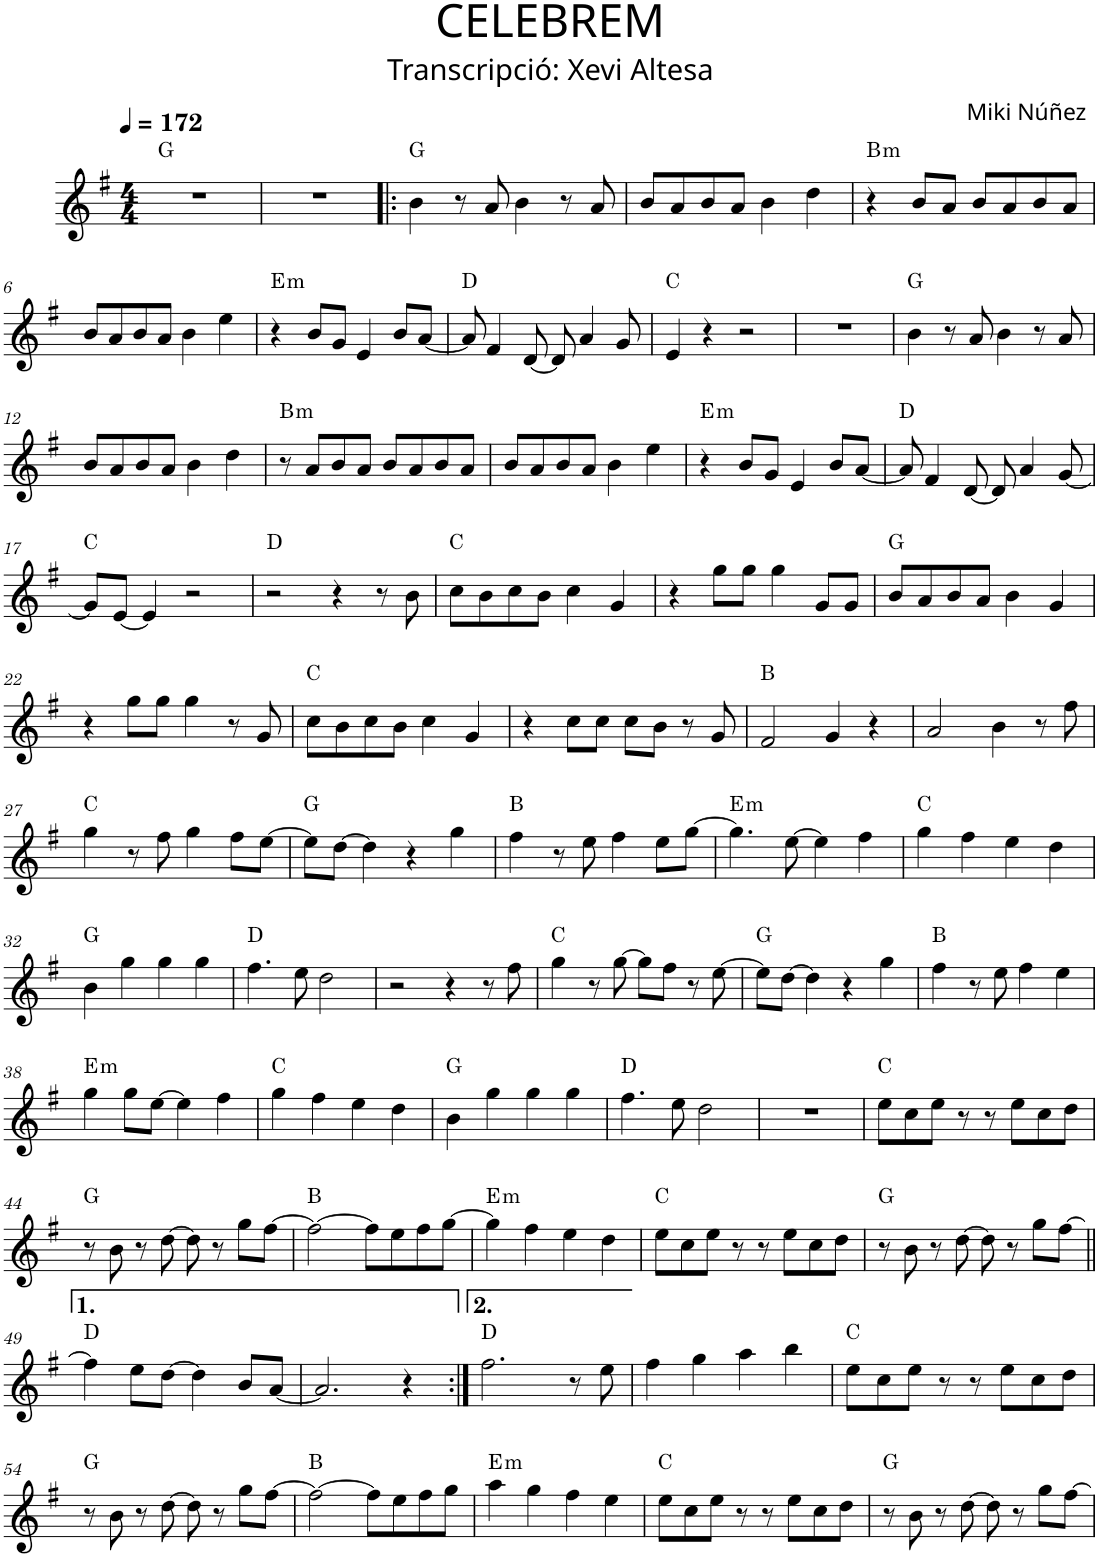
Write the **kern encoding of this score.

**kern	**harte
*part1	*part1
*staff1	*
*I"P1	*
*clefG2	*
*k[f#]	*
*M4/4	*
*MM172	*
=1	=1
1r	G:maj
=2	=2
1r	.
=3!|:	=3!|:
4b\	G:maj
8r	.
8a/	.
4b\	.
8r	.
8a/	.
=4	=4
8b/L	.
8a/	.
8b/	.
8a/J	.
4b\	.
4dd\	.
=5	=5
!	!LO:H:kt=m
4r	B:min
8b/L	.
8a/J	.
8b/L	.
8a/	.
8b/	.
8a/J	.
!!LO:LB:g=z
=6	=6
8b/L	.
8a/	.
8b/	.
8a/J	.
4b\	.
4ee\	.
=7	=7
!	!LO:H:kt=m
4r	E:min
8b/L	.
8g/J	.
4e/	.
8b/L	.
[8a/J	.
=8	=8
8a/]	D:maj
4f#/	.
[8d/	.
8d/]	.
4a/	.
8g/	.
=9	=9
4e/	C:maj
4r	.
2r	.
=10	=10
1r	.
=11	=11
4b\	G:maj
8r	.
8a/	.
4b\	.
8r	.
8a/	.
!!LO:LB:g=z
=12	=12
8b/L	.
8a/	.
8b/	.
8a/J	.
4b\	.
4dd\	.
=13	=13
!	!LO:H:kt=m
8r	B:min
8a/L	.
8b/	.
8a/J	.
8b/L	.
8a/	.
8b/	.
8a/J	.
=14	=14
8b/L	.
8a/	.
8b/	.
8a/J	.
4b\	.
4ee\	.
=15	=15
!	!LO:H:kt=m
4r	E:min
8b/L	.
8g/J	.
4e/	.
8b/L	.
[8a/J	.
=16	=16
8a/]	D:maj
4f#/	.
[8d/	.
8d/]	.
4a/	.
[8g/	.
!!LO:LB:g=z
=17	=17
8g/L]	C:maj
[8e/J	.
4e/]	.
2r	.
=18	=18
2r	D:maj
4r	.
8r	.
8b\	.
=19	=19
8cc\L	C:maj
8b\	.
8cc\	.
8b\J	.
4cc\	.
4g/	.
=20	=20
4r	.
8gg\L	.
8gg\J	.
4gg\	.
8g/L	.
8g/J	.
=21	=21
8b/L	G:maj
8a/	.
8b/	.
8a/J	.
4b\	.
4g/	.
!!LO:LB:g=z
=22	=22
4r	.
8gg\L	.
8gg\J	.
4gg\	.
8r	.
8g/	.
=23	=23
8cc\L	C:maj
8b\	.
8cc\	.
8b\J	.
4cc\	.
4g/	.
=24	=24
4r	.
8cc\L	.
8cc\J	.
8cc\L	.
8b\J	.
8r	.
8g/	.
=25	=25
2f#/	B:maj
4g/	.
4r	.
=26	=26
2a/	.
4b\	.
8r	.
8ff#\	.
!!LO:LB:g=z
=27	=27
4gg\	C:maj
8r	.
8ff#\	.
4gg\	.
8ff#\L	.
[8ee\J	.
=28	=28
8ee\L]	G:maj
[8dd\J	.
4dd\]	.
4r	.
4gg\	.
=29	=29
4ff#\	B:maj
8r	.
8ee\	.
4ff#\	.
8ee\L	.
[8gg\J	.
=30	=30
!	!LO:H:kt=m
4.gg\]	E:min
[8ee\	.
4ee\]	.
4ff#\	.
=31	=31
4gg\	C:maj
4ff#\	.
4ee\	.
4dd\	.
!!LO:LB:g=z
=32	=32
4b\	G:maj
4gg\	.
4gg\	.
4gg\	.
=33	=33
4.ff#\	D:maj
8ee\	.
2dd\	.
=34	=34
2r	.
4r	.
8r	.
8ff#\	.
=35	=35
4gg\	C:maj
8r	.
[8gg\	.
8gg\L]	.
8ff#\J	.
8r	.
[8ee\	.
=36	=36
8ee\L]	G:maj
[8dd\J	.
4dd\]	.
4r	.
4gg\	.
=37	=37
4ff#\	B:maj
8r	.
8ee\	.
4ff#\	.
4ee\	.
!!LO:LB:g=z
=38	=38
!	!LO:H:kt=m
4gg\	E:min
8gg\L	.
[8ee\J	.
4ee\]	.
4ff#\	.
=39	=39
4gg\	C:maj
4ff#\	.
4ee\	.
4dd\	.
=40	=40
4b\	G:maj
4gg\	.
4gg\	.
4gg\	.
=41	=41
4.ff#\	D:maj
8ee\	.
2dd\	.
=42	=42
1r	.
=43	=43
8ee\L	C:maj
8cc\	.
8ee\J	.
8r	.
8r	.
8ee\L	.
8cc\	.
8dd\J	.
!!LO:LB:g=z
=44	=44
8r	G:maj
8b\	.
8r	.
[8dd\	.
8dd\]	.
8r	.
8gg\L	.
[8ff#\J	.
=45	=45
2ff#\_	B:maj
8ff#\L]	.
8ee\	.
8ff#\	.
[8gg\J	.
=46	=46
!	!LO:H:kt=m
4gg\]	E:min
4ff#\	.
4ee\	.
4dd\	.
=47	=47
8ee\L	C:maj
8cc\	.
8ee\J	.
8r	.
8r	.
8ee\L	.
8cc\	.
8dd\J	.
=48	=48
8r	G:maj
8b\	.
8r	.
[8dd\	.
8dd\]	.
8r	.
8gg\L	.
[8ff#\J	.
!!LO:LB:g=z
=49||	=49||
4ff#\]	D:maj
8ee\L	.
[8dd\J	.
4dd\]	.
8b/L	.
[8a/J	.
=50	=50
2.a/]	.
4r	.
=51:|!	=51:|!
2.ff#\	D:maj
8r	.
8ee\	.
=52	=52
4ff#\	.
4gg\	.
4aa\	.
4bb\	.
=53	=53
8ee\L	C:maj
8cc\	.
8ee\J	.
8r	.
8r	.
8ee\L	.
8cc\	.
8dd\J	.
!!LO:LB:g=z
=54	=54
8r	G:maj
8b\	.
8r	.
[8dd\	.
8dd\]	.
8r	.
8gg\L	.
[8ff#\J	.
=55	=55
2ff#\_	B:maj
8ff#\L]	.
8ee\	.
8ff#\	.
8gg\J	.
=56	=56
!	!LO:H:kt=m
4aa\	E:min
4gg\	.
4ff#\	.
4ee\	.
=57	=57
8ee\L	C:maj
8cc\	.
8ee\J	.
8r	.
8r	.
8ee\L	.
8cc\	.
8dd\J	.
=58	=58
8r	G:maj
8b\	.
8r	.
[8dd\	.
8dd\]	.
8r	.
8gg\L	.
[8ff#\J	.
=	=
*-	*-
